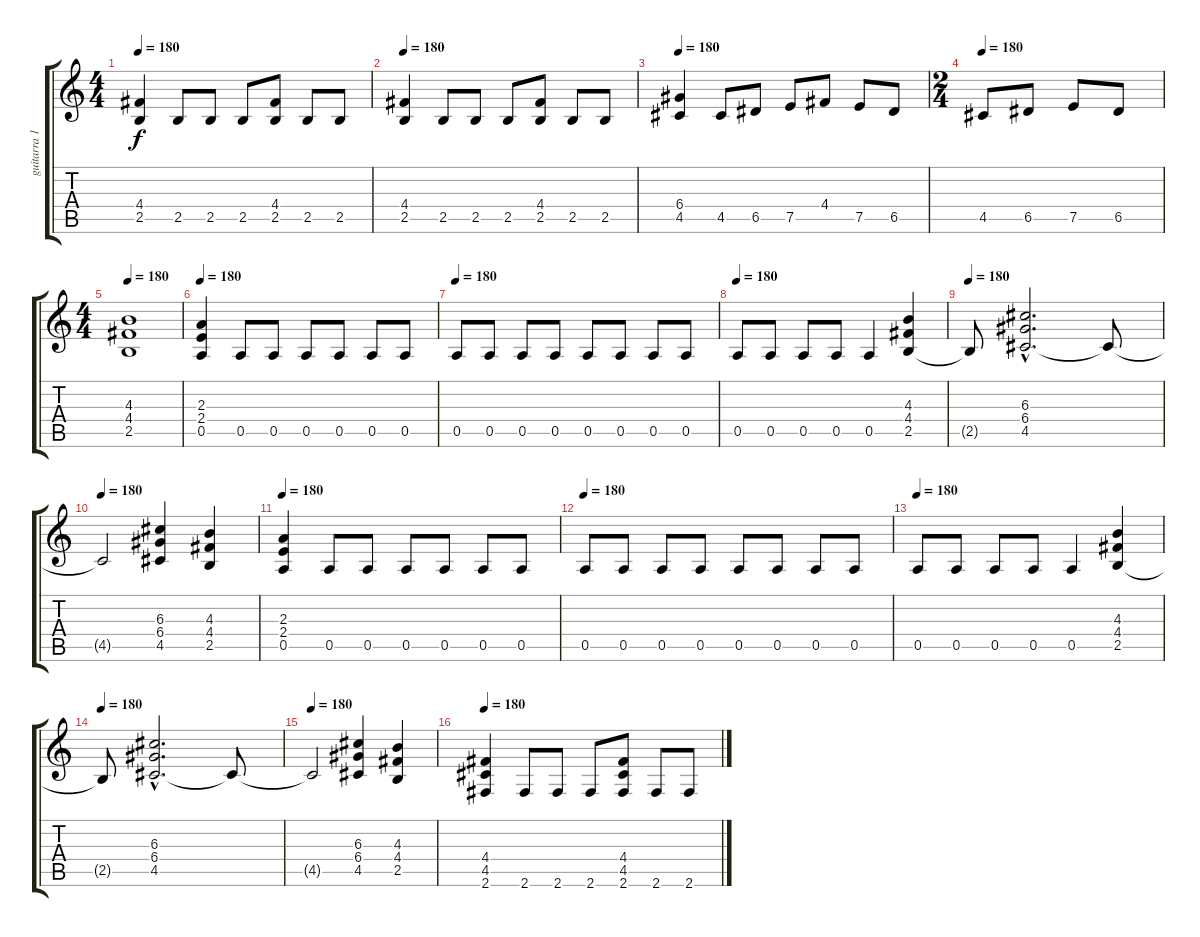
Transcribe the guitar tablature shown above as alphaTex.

\track ("guitarra 1" "guitarra 1") {instrument distortionguitar}
\staff {score tabs}
\tuning (E4 B3 G3 D3 A2 E2) {hide}
\ts (4 4)
\tempo 180
\clef g2
\ks c
(4.4 2.5).4{dy f} 2.5.8 2.5.8 2.5.8 (4.4 2.5).8 2.5.8 2.5.8 |
\tempo 180
(4.4 2.5).4 2.5.8 2.5.8 2.5.8 (4.4 2.5).8 2.5.8 2.5.8 |
\tempo 180
(6.4 4.5).4 4.5.8 6.5.8 7.5.8 4.4.8 7.5.8 6.5.8 |
\ts (2 4)
\tempo 180
4.5.8 6.5.8 7.5.8 6.5.8 |
\ts (4 4)
\tempo 180
(4.3 4.4 2.5).1 |
\tempo 180
(2.3 2.4 0.5).4 0.5.8 0.5.8 0.5.8 0.5.8 0.5.8 0.5.8 |
\tempo 180
0.5.8 0.5.8 0.5.8 0.5.8 0.5.8 0.5.8 0.5.8 0.5.8 |
\tempo 180
0.5.8 0.5.8 0.5.8 0.5.8 0.5.4 (4.3 4.4 2.5).4 |
\tempo 180
2.5{t}.8 (6.3{hac} 6.4{hac} 4.5{hac}).2{d} 4.5{t}.8 |
\tempo 180
4.5{t}.2 (6.3 6.4 4.5).4 (4.3 4.4 2.5).4 |
\tempo 180
(2.3 2.4 0.5).4 0.5.8 0.5.8 0.5.8 0.5.8 0.5.8 0.5.8 |
\tempo 180
0.5.8 0.5.8 0.5.8 0.5.8 0.5.8 0.5.8 0.5.8 0.5.8 |
\tempo 180
0.5.8 0.5.8 0.5.8 0.5.8 0.5.4 (4.3 4.4 2.5).4 |
\tempo 180
2.5{t}.8 (6.3{hac} 6.4{hac} 4.5{hac}).2{d} 4.5{t}.8 |
\tempo 180
4.5{t}.2 (6.3 6.4 4.5).4 (4.3 4.4 2.5).4 |
\tempo 180
(4.4 4.5 2.6).4 2.6.8 2.6.8 2.6.8 (4.4 4.5 2.6).8 2.6.8 2.6.8
